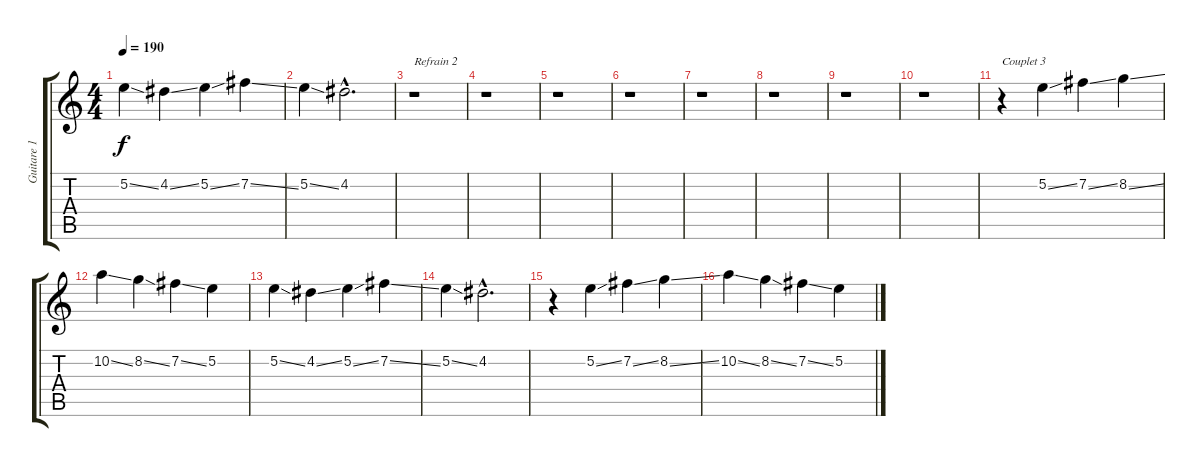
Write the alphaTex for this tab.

\track ("Guitare 1 avec whammy" "Guitare 1 ") {instrument distortionguitar}
\staff {score tabs}
\tuning (E4 B3 G3 D3 A2 E2) {hide}
\ts (4 4)
\tempo 190
\clef g2
\ks c
5.2{ss}.4{dy f} 4.2{ss}.4 5.2{ss}.4 7.2{ss}.4 |
5.2{ss}.4 4.2{hac}.2{d} |
r.1{txt "Refrain 2"} |
r.1 |
r.1 |
r.1 |
r.1 |
r.1 |
r.1 |
r.1 |
r.4{txt "Couplet 3"} 5.2{ss}.4 7.2{ss}.4 8.2{ss}.4 |
10.2{ss}.4 8.2{ss}.4 7.2{ss}.4 5.2.4 |
5.2{ss}.4 4.2{ss}.4 5.2{ss}.4 7.2{ss}.4 |
5.2{ss}.4 4.2{hac}.2{d} |
r.4 5.2{ss}.4 7.2{ss}.4 8.2{ss}.4 |
10.2{ss}.4 8.2{ss}.4 7.2{ss}.4 5.2.4
